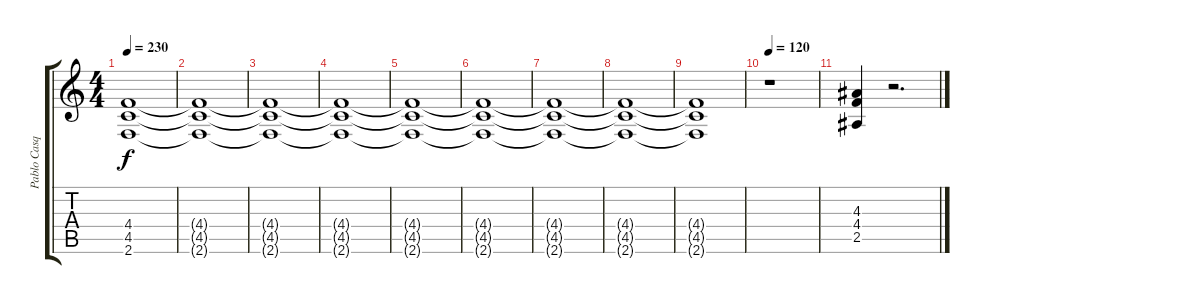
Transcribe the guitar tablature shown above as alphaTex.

\track ("Pablo Casquero" "Pablo Casq") {instrument distortionguitar}
\staff {score tabs}
\tuning (Eb4 Bb3 Gb3 Db3 Ab2 Eb2) {hide}
\ts (4 4)
\tempo 230
\clef g2
\ks c
(4.4{t} 4.5{t} 2.6{t}).1{dy f} |
(4.4{t} 4.5{t} 2.6{t}).1 |
(4.4{t} 4.5{t} 2.6{t}).1 |
(4.4{t} 4.5{t} 2.6{t}).1 |
(4.4{t} 4.5{t} 2.6{t}).1 |
(4.4{t} 4.5{t} 2.6{t}).1 |
(4.4{t} 4.5{t} 2.6{t}).1 |
(4.4{t} 4.5{t} 2.6{t}).1 |
(4.4{t} 4.5{t} 2.6{t}).1 |
\tempo 120
r.1 |
(4.3 4.4 2.5).4 r.2{d}
